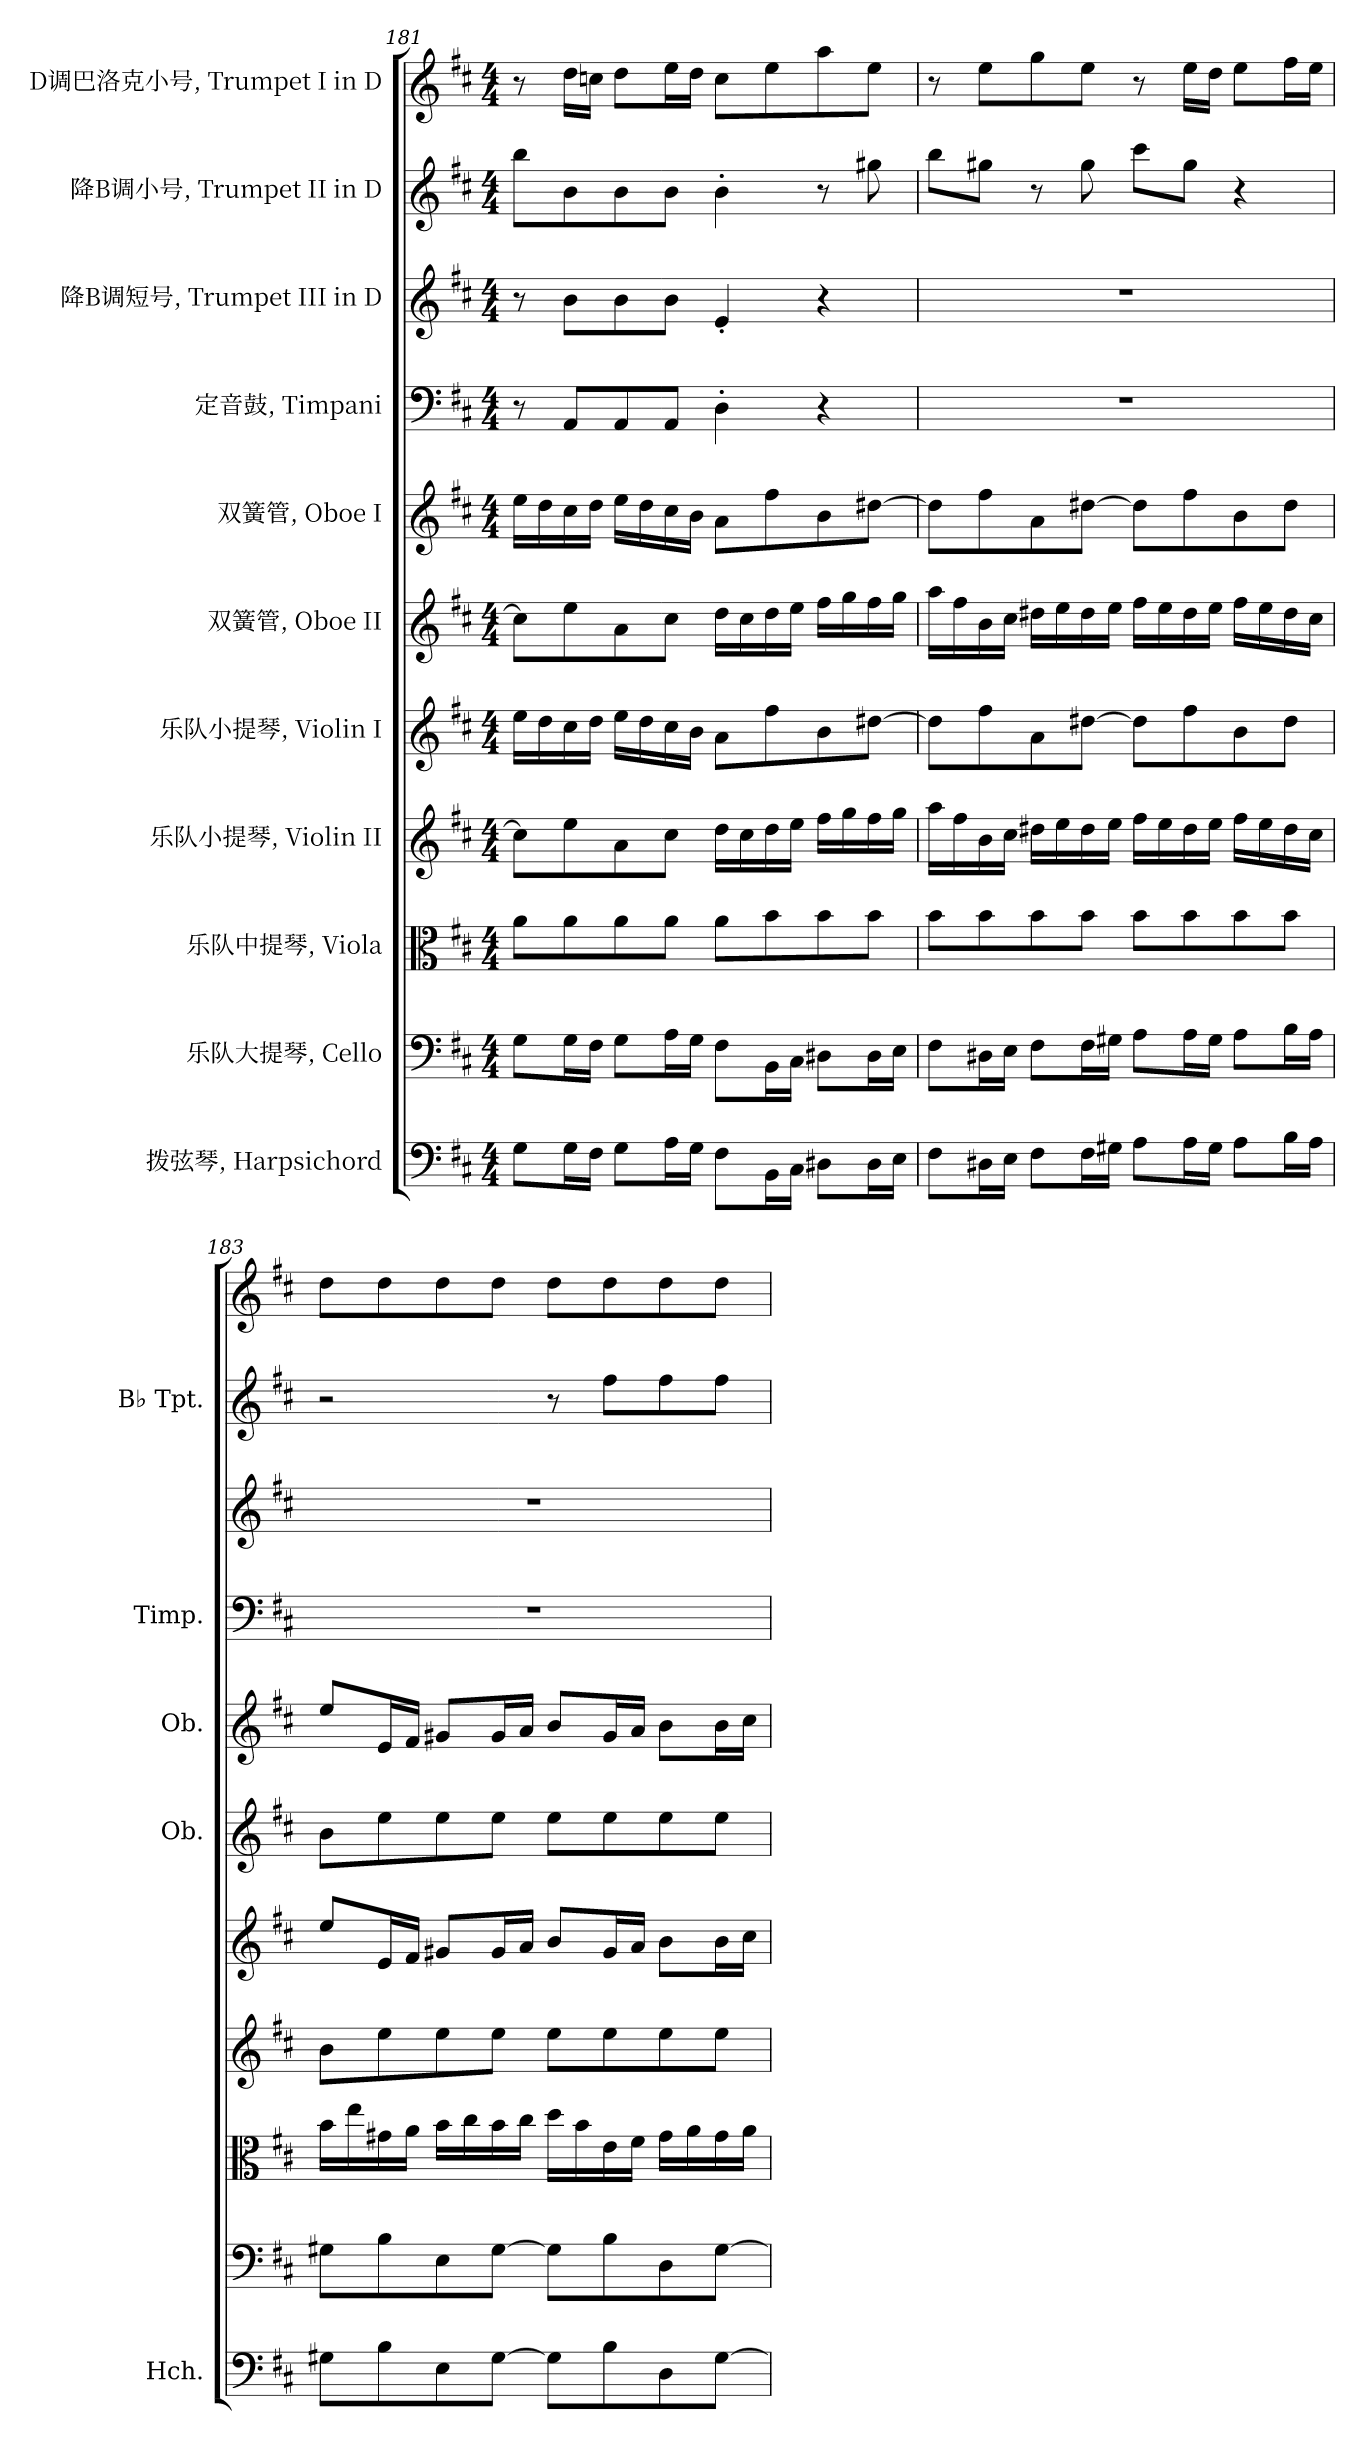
**kern	**kern	**kern	**kern	**kern	**kern	**kern	**kern	**kern	**kern	**kern
*part11	*part10	*part9	*part8	*part7	*part6	*part5	*part4	*part3	*part2	*part1
*staff11	*staff10	*staff9	*staff8	*staff7	*staff6	*staff5	*staff4	*staff3	*staff2	*staff1
*I"拨弦琴, Harpsichord	*I"乐队大提琴, Cello	*I"乐队中提琴, Viola	*I"乐队小提琴, Violin II	*I"乐队小提琴, Violin I	*I"双簧管, Oboe II	*I"双簧管, Oboe I	*I"定音鼓, Timpani	*I"降B调短号, Trumpet III in D	*I"降B调小号, Trumpet II in D	*I"D调巴洛克小号, Trumpet I in D
*I'Hch.	*	*	*	*	*I'Ob.	*I'Ob.	*I'Timp.	*	*I'B♭ Tpt.	*
!!LO:PB:g=z
*clefF4	*clefF4	*clefC3	*clefG2	*clefG2	*clefG2	*clefG2	*clefF4	*clefG2	*clefG2	*clefG2
*	*	*	*	*	*	*	*	*ITrd1c2	*ITrd1c2	*ITrd-1c-2
*k[f#c#]	*k[f#c#]	*k[f#c#]	*k[f#c#]	*k[f#c#]	*k[f#c#]	*k[f#c#]	*k[f#c#]	*k[]	*k[]	*k[f#c#g#d#]
*M4/4	*M4/4	*M4/4	*M4/4	*M4/4	*M4/4	*M4/4	*M4/4	*M4/4	*M4/4	*M4/4
=181	=181	=181	=181	=181	=181	=181	=181	=181	=181	=181
8G\L	8G\L	8a\L	8cc#\L]	16ee\LL	8cc#\L]	16ee\LL	8r	8r	8aa\L	8r
.	.	.	.	16dd\	.	16dd\	.	.	.	.
16G\L	16G\L	8a\	8ee\	16cc#\	8ee\	16cc#\	8AA/L	8a\L	8a\	16ee\LL
16F#\JJ	16F#\JJ	.	.	16dd\JJ	.	16dd\JJ	.	.	.	16ddn\JJ
8G\L	8G\L	8a\	8a\	16ee\LL	8a\	16ee\LL	8AA/	8a\	8a\	8ee\L
.	.	.	.	16dd\	.	16dd\	.	.	.	.
16A\L	16A\L	8a\J	8cc#\J	16cc#\	8cc#\J	16cc#\	8AA/J	8a\J	8a\J	16ff#\L
16G\JJ	16G\JJ	.	.	16b\JJ	.	16b\JJ	.	.	.	16ee\JJ
8F#\L	8F#\L	8a\L	16dd\LL	8a\L	16dd\LL	8a\L	4D'\	4d'/	4a'\	8dd\L
.	.	.	16cc#\	.	16cc#\	.	.	.	.	.
16BB\L	16BB\L	8b\	16dd\	8ff#\	16dd\	8ff#\	.	.	.	8ff#\
16C#\JJ	16C#\JJ	.	16ee\JJ	.	16ee\JJ	.	.	.	.	.
8D#X\L	8D#X\L	8b\	16ff#\LL	8b\	16ff#\LL	8b\	4r	4r	8r	8bb\
.	.	.	16gg\	.	16gg\	.	.	.	.	.
16D#\L	16D#\L	8b\J	16ff#\	[8dd#X\J	16ff#\	[8dd#X\J	.	.	8ff#X\	8ff#\J
16E\JJ	16E\JJ	.	16gg\JJ	.	16gg\JJ	.	.	.	.	.
=182	=182	=182	=182	=182	=182	=182	=182	=182	=182	=182
8F#\L	8F#\L	8b\L	16aa\LL	8dd#\L]	16aa\LL	8dd#\L]	1r	1r	8aa\L	8r
.	.	.	16ff#\	.	16ff#\	.	.	.	.	.
16D#X\L	16D#X\L	8b\	16b\	8ff#\	16b\	8ff#\	.	.	8ff#X\J	8ff#\L
16E\JJ	16E\JJ	.	16cc#\JJ	.	16cc#\JJ	.	.	.	.	.
8F#\L	8F#\L	8b\	16dd#X\LL	8a\	16dd#X\LL	8a\	.	.	8r	8aa\
.	.	.	16ee\	.	16ee\	.	.	.	.	.
16F#\L	16F#\L	8b\J	16dd#\	[8dd#X\J	16dd#\	[8dd#X\J	.	.	8ff#\	8ff#\J
16G#X\JJ	16G#X\JJ	.	16ee\JJ	.	16ee\JJ	.	.	.	.	.
8A\L	8A\L	8b\L	16ff#\LL	8dd#\L]	16ff#\LL	8dd#\L]	.	.	8bb\L	8r
.	.	.	16ee\	.	16ee\	.	.	.	.	.
16A\L	16A\L	8b\	16dd#\	8ff#\	16dd#\	8ff#\	.	.	8ff#\J	16ff#\LL
16G#\JJ	16G#\JJ	.	16ee\JJ	.	16ee\JJ	.	.	.	.	16ee\JJ
8A\L	8A\L	8b\	16ff#\LL	8b\	16ff#\LL	8b\	.	.	4r	8ff#\L
.	.	.	16ee\	.	16ee\	.	.	.	.	.
16B\L	16B\L	8b\J	16dd#\	8dd#\J	16dd#\	8dd#\J	.	.	.	16gg#\L
16A\JJ	16A\JJ	.	16cc#\JJ	.	16cc#\JJ	.	.	.	.	16ff#\JJ
!!LO:PB:g=z
=183	=183	=183	=183	=183	=183	=183	=183	=183	=183	=183
8G#X\L	8G#X\L	16b\LL	8b\L	8ee/L	8b\L	8ee/L	1r	1r	2r	8ee\L
.	.	16ee\	.	.	.	.	.	.	.	.
8B\	8B\	16g#X\	8ee\	16e/L	8ee\	16e/L	.	.	.	8ee\
.	.	16a\JJ	.	16f#/JJ	.	16f#/JJ	.	.	.	.
8E\	8E\	16b\LL	8ee\	8g#X/L	8ee\	8g#X/L	.	.	.	8ee\
.	.	16cc#\	.	.	.	.	.	.	.	.
[8G#\J	[8G#\J	16b\	8ee\J	16g#/L	8ee\J	16g#/L	.	.	.	8ee\J
.	.	16cc#\JJ	.	16a/JJ	.	16a/JJ	.	.	.	.
8G#\L]	8G#\L]	16dd\LL	8ee\L	8b/L	8ee\L	8b/L	.	.	8r	8ee\L
.	.	16b\	.	.	.	.	.	.	.	.
8B\	8B\	16e\	8ee\	16g#/L	8ee\	16g#/L	.	.	8ee\L	8ee\
.	.	16f#\JJ	.	16a/JJ	.	16a/JJ	.	.	.	.
8D\	8D\	16g#\LL	8ee\	8b\L	8ee\	8b\L	.	.	8ee\	8ee\
.	.	16a\	.	.	.	.	.	.	.	.
[8G#\J	[8G#\J	16g#\	8ee\J	16b\L	8ee\J	16b\L	.	.	8ee\J	8ee\J
.	.	16a\JJ	.	16cc#\JJ	.	16cc#\JJ	.	.	.	.
=	=	=	=	=	=	=	=	=	=	=
*-	*-	*-	*-	*-	*-	*-	*-	*-	*-	*-
